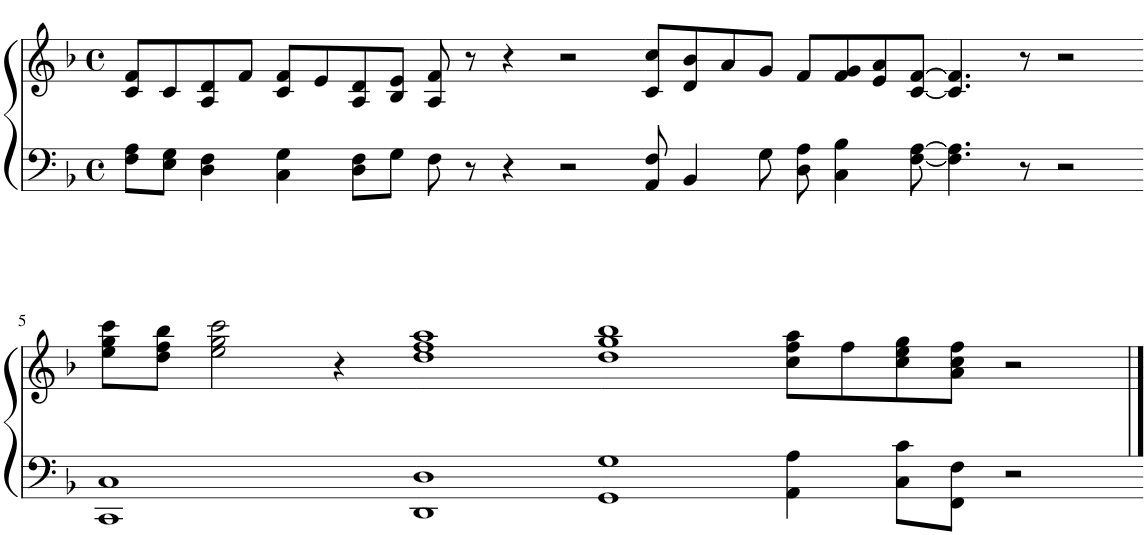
**kern	**kern
*part1	*part1
*staff2	*staff1
*I"Piano	*
*I'Pno	*
*clefF4	*clefG2
*k[b-]	*k[b-]
*M4/4	*M4/4
*met(c)	*met(c)
=1	=1
8F\ 8A\L	8c/ 8f/L
8E\ 8G\J	8c/
4D\ 4F\	8A/ 8d/
.	8f/J
4C\ 4G\	8c/ 8f/L
.	8e/
8D\ 8F\L	8A/ 8d/
8G\J	8B-/ 8e/J
=2-	=2-
8F\	8A/ 8f/
8r	8r
4r	4r
2r	2r
=3-	=3-
8AA/ 8F/	8c/ 8cc/L
4BB-/	8d/ 8b-/
.	8a/
8G\	8g/J
8D\ 8A\	8f/L
4C\ 4B-\	8f/ 8g/
.	8e/ 8a/
[8F\ [8A\	[8c/ [8f/J
=4-	=4-
4.F\] 4.A\]	4.c/] 4.f/]
8r	8r
2r	2r
!!LO:LB:g=z
=5-	=5-
1CC 1C	8ee\ 8gg\ 8ccc\L
.	8dd\ 8ff\ 8bb-\J
.	2ee\ 2gg\ 2ccc\
.	4r
=6-	=6-
1DD 1D	1dd 1ff 1aa
=7-	=7-
1GG 1G	1dd 1gg 1bb-
=8-	=8-
4AA\ 4A\	8cc\ 8ff\ 8aa\L
.	8ff\
8C\ 8c\L	8cc\ 8ee\ 8gg\
8FF\ 8F\J	8a\ 8cc\ 8ff\J
2r	2r
==	==
*-	*-
